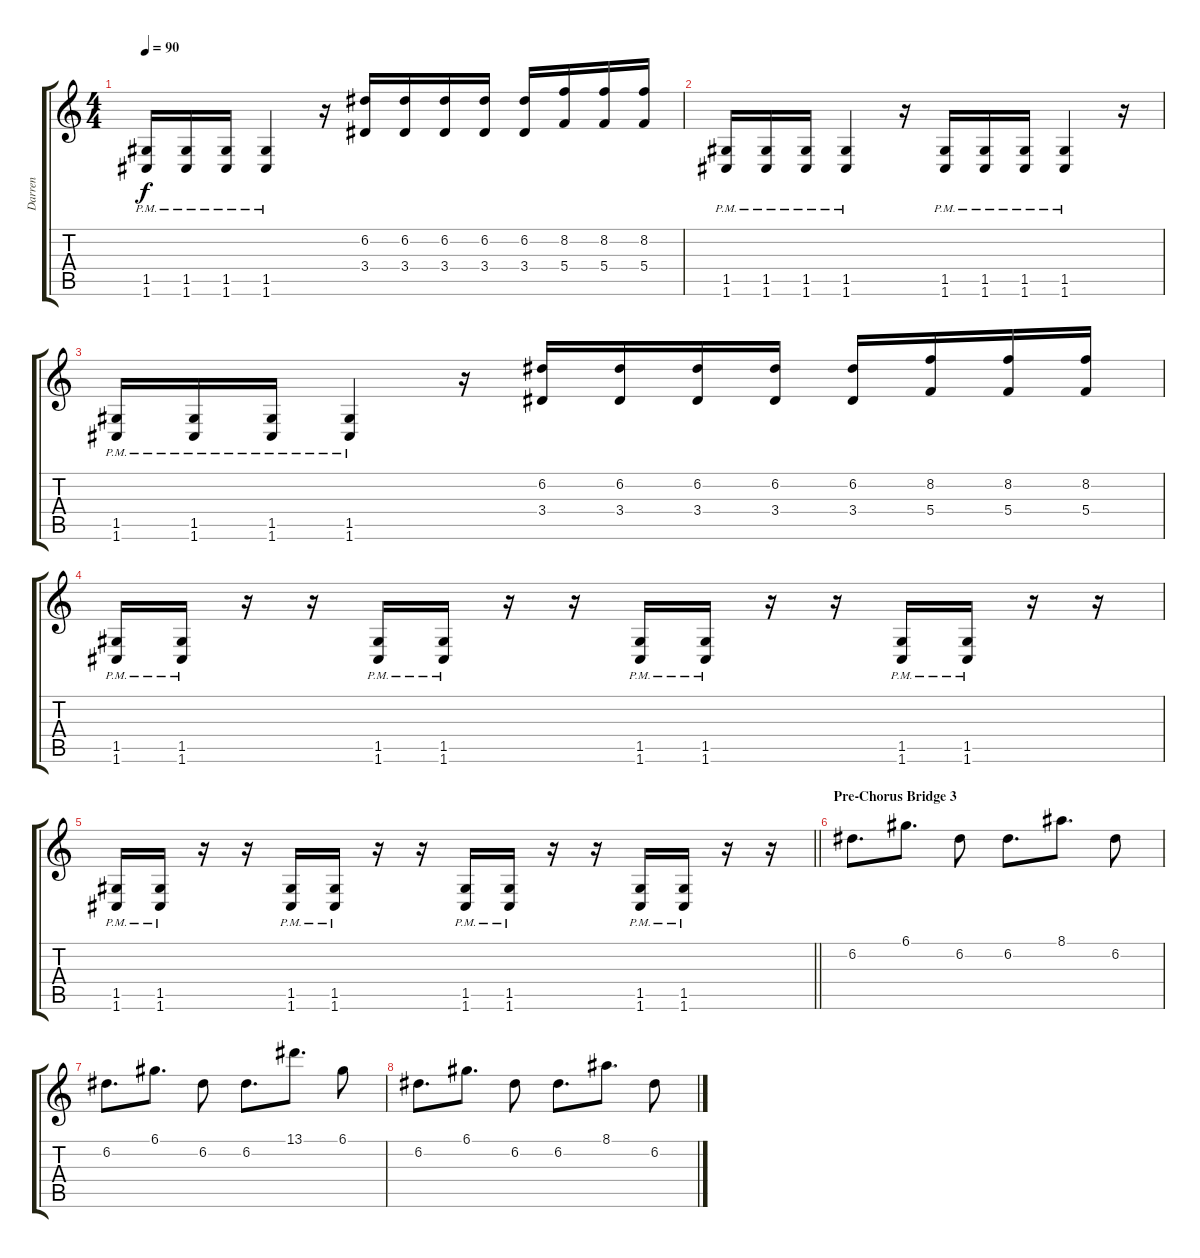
\track ("Darren" "Darren") {instrument overdrivenguitar}
\staff {score tabs}
\tuning (D4 A3 F3 C3 G2 C2) {hide}
\ts (4 4)
\tempo 90
\clef g2
\ks c
(1.5{pm} 1.6{pm}).16{dy f} (1.5{pm} 1.6{pm}).16 (1.5{pm} 1.6{pm}).16 (1.5{pm} 1.6{pm}).4 r.16 (6.2 3.4).16 (6.2 3.4).16 (6.2 3.4).16 (6.2 3.4).16 (6.2 3.4).16 (8.2 5.4).16 (8.2 5.4).16 (8.2 5.4).16 |
(1.5{pm} 1.6{pm}).16 (1.5{pm} 1.6{pm}).16 (1.5{pm} 1.6{pm}).16 (1.5{pm} 1.6{pm}).4 r.16 (1.5{pm} 1.6{pm}).16 (1.5{pm} 1.6{pm}).16 (1.5{pm} 1.6{pm}).16 (1.5{pm} 1.6{pm}).4 r.16 |
(1.5{pm} 1.6{pm}).16 (1.5{pm} 1.6{pm}).16 (1.5{pm} 1.6{pm}).16 (1.5{pm} 1.6{pm}).4 r.16 (6.2 3.4).16 (6.2 3.4).16 (6.2 3.4).16 (6.2 3.4).16 (6.2 3.4).16 (8.2 5.4).16 (8.2 5.4).16 (8.2 5.4).16 |
(1.5{pm} 1.6{pm}).16 (1.5{pm} 1.6{pm}).16 r.16 r.16 (1.5{pm} 1.6{pm}).16 (1.5{pm} 1.6{pm}).16 r.16 r.16 (1.5{pm} 1.6{pm}).16 (1.5{pm} 1.6{pm}).16 r.16 r.16 (1.5{pm} 1.6{pm}).16 (1.5{pm} 1.6{pm}).16 r.16 r.16 |
\barLineRight lightlight
(1.5{pm} 1.6{pm}).16 (1.5{pm} 1.6{pm}).16 r.16 r.16 (1.5{pm} 1.6{pm}).16 (1.5{pm} 1.6{pm}).16 r.16 r.16 (1.5{pm} 1.6{pm}).16 (1.5{pm} 1.6{pm}).16 r.16 r.16 (1.5{pm} 1.6{pm}).16 (1.5{pm} 1.6{pm}).16 r.16 r.16 |
\section ("" "Pre-Chorus Bridge 3")
6.2.8{d volume 13 instrument overdrivenguitar} 6.1.8{d} 6.2.8 6.2.8{d} 8.1.8{d} 6.2.8 |
6.2.8{d} 6.1.8{d} 6.2.8 6.2.8{d} 13.1.8{d} 6.1.8 |
6.2.8{d volume 13 instrument overdrivenguitar} 6.1.8{d} 6.2.8 6.2.8{d} 8.1.8{d} 6.2.8
